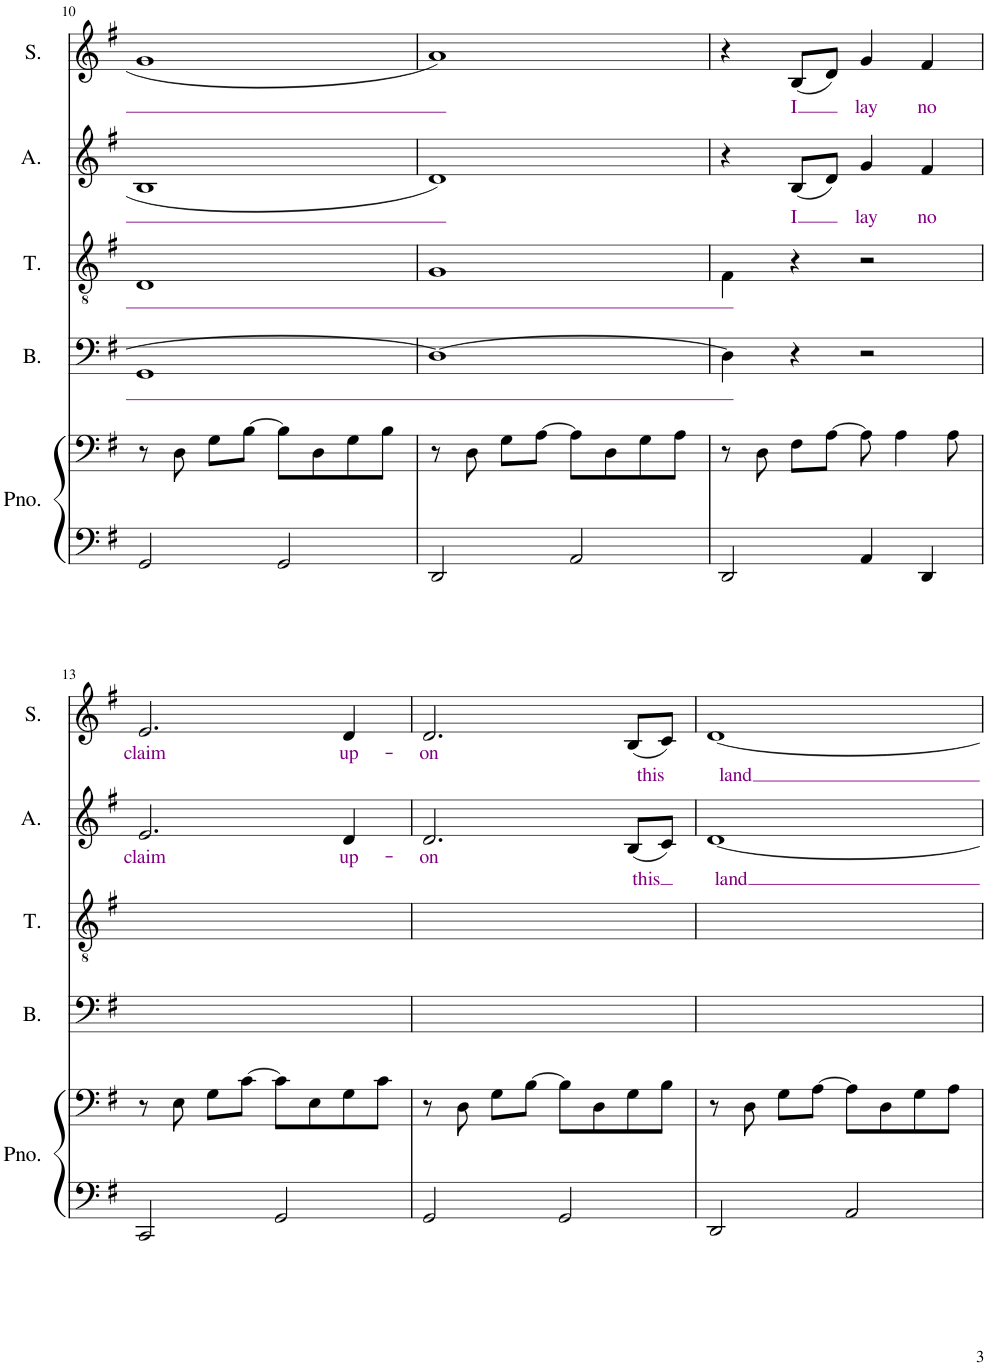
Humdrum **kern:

**kern	**kern	**kern	**kern	**kern	**text	**kern	**text
*part5	*part5	*part4	*part3	*part2	*part2	*part1	*part1
*staff6	*staff5	*staff4	*staff3	*staff2	*staff2	*staff1	*staff1
*I"Piano	*	*I"Bass	*I"Tenor	*I"Alto	*	*I"Soprano	*
*I'Pno.	*	*I'B.	*I'T.	*I'A.	*	*I'S.	*
!!LO:PB:g=z
*clefF4	*clefF4	*clefF4	*clefGv2	*clefG2	*	*clefG2	*
*k[f#]	*k[f#]	*k[f#]	*k[f#]	*k[f#]	*	*k[f#]	*
*M2/2	*M2/2	*M2/2	*M2/2	*M2/2	*	*M2/2	*
=10	=10	=10	=10	=10	=10	=10	=10
2GG/	8r	1GG	1D	1B	.	1g	.
.	8D\	.	.	.	.	.	.
.	8G\L	.	.	.	.	.	.
.	[8B\J	.	.	.	.	.	.
2GG/	8B\L]	.	.	.	.	.	.
.	8D\	.	.	.	.	.	.
.	8G\	.	.	.	.	.	.
.	8B\J	.	.	.	.	.	.
=11	=11	=11	=11	=11	=11	=11	=11
2DD/	8r	1D_	1G	1d	.	1a	.
.	8D\	.	.	.	.	.	.
.	8G\L	.	.	.	.	.	.
.	[8A\J	.	.	.	.	.	.
2AA/	8A\L]	.	.	.	.	.	.
.	8D\	.	.	.	.	.	.
.	8G\	.	.	.	.	.	.
.	8A\J	.	.	.	.	.	.
=12	=12	=12	=12	=12	=12	=12	=12
2DD/	8r	4D\]	4F#\	4r	.	4r	.
.	8D\	.	.	.	.	.	.
!	!	!	!	!	!LO:LY:b:color=#800080	!	!LO:LY:b:color=#800080
.	8F#\L	4r	4r	(8B/L	I	(8B/L	I
.	[8A\J	.	.	8d/J)	.	8d/J)	.
!	!	!	!	!	!LO:LY:b:color=#800080	!	!LO:LY:b:color=#800080
4AA/	8A\]	2r	2r	4g/	lay	4g/	lay
.	4A\	.	.	.	.	.	.
!	!	!	!	!	!LO:LY:b:color=#800080	!	!LO:LY:b:color=#800080
4DD/	.	.	.	4f#/	no	4f#/	no
.	8A\	.	.	.	.	.	.
!!LO:LB:g=z
=13	=13	=13	=13	=13	=13	=13	=13
!	!	!	!	!	!LO:LY:b:color=#800080	!	!LO:LY:b:color=#800080
2CC/	8r	1ryy	1ryy	2.e/	claim	2.e/	claim
.	8E\	.	.	.	.	.	.
.	8G\L	.	.	.	.	.	.
.	[8c\J	.	.	.	.	.	.
2GG/	8c\L]	.	.	.	.	.	.
.	8E\	.	.	.	.	.	.
!	!	!	!	!	!LO:LY:b:color=#800080	!	!LO:LY:b:color=#800080
.	8G\	.	.	4d/	up-	4d/	up-
.	8c\J	.	.	.	.	.	.
=14	=14	=14	=14	=14	=14	=14	=14
!	!	!	!	!	!LO:LY:b:color=#800080	!	!LO:LY:b:color=#800080
2GG/	8r	1ryy	1ryy	2.d/	-on	2.d/	-on
.	8D\	.	.	.	.	.	.
.	8G\L	.	.	.	.	.	.
.	[8B\J	.	.	.	.	.	.
2GG/	8B\L]	.	.	.	.	.	.
.	8D\	.	.	.	.	.	.
!	!	!	!	!	!LO:LY:b:color=#800080	!	!LO:LY:b:color=#800080
.	8G\	.	.	(8B/L	this	(8B/L	this
.	8B\J	.	.	8c/J)	.	8c/J)	.
=15	=15	=15	=15	=15	=15	=15	=15
!	!	!	!	!	!LO:LY:b:color=#800080	!	!LO:LY:b:color=#800080
2DD/	8r	1ryy	1ryy	[1d	land	[1d	land
.	8D\	.	.	.	.	.	.
.	8G\L	.	.	.	.	.	.
.	[8A\J	.	.	.	.	.	.
2AA/	8A\L]	.	.	.	.	.	.
.	8D\	.	.	.	.	.	.
.	8G\	.	.	.	.	.	.
.	8A\J	.	.	.	.	.	.
=	=	=	=	=	=	=	=
*-	*-	*-	*-	*-	*-	*-	*-
